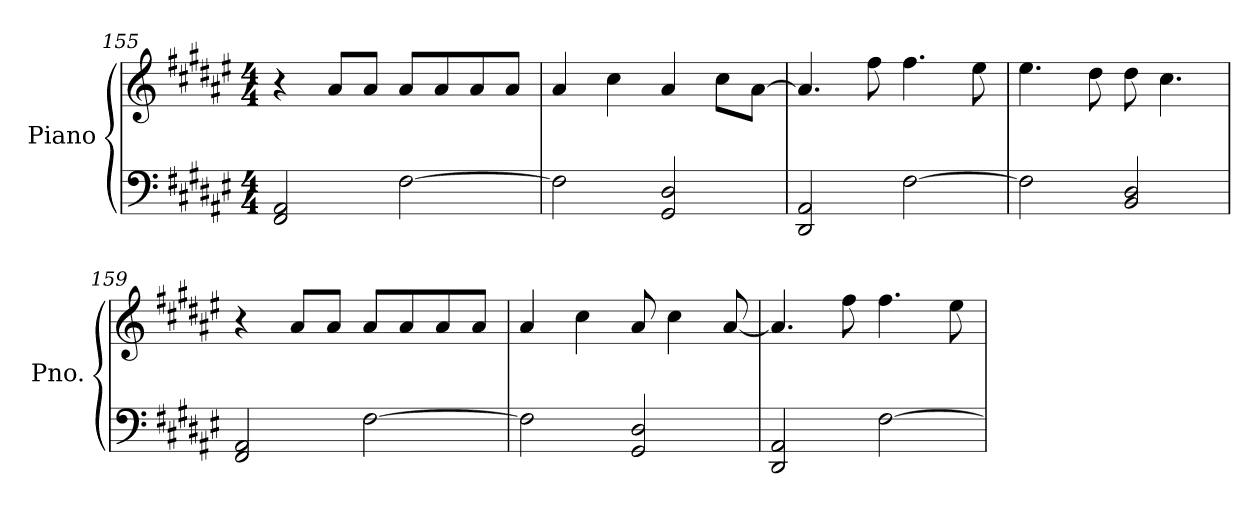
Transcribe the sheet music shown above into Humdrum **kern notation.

**kern	**kern
*part1	*part1
*staff2	*staff1
*I"Piano	*
*I'Pno.	*
*clefF4	*clefG2
*k[f#c#g#d#a#e#]	*k[f#c#g#d#a#e#]
*M4/4	*M4/4
=155	=155
2FF#/ 2AA#/	4r
.	8a#/L
.	8a#/J
[2F#\	8a#/L
.	8a#/
.	8a#/
.	8a#/J
!!LO:LB:g=z
=156	=156
2F#\]	4a#/
.	4cc#\
2GG#/ 2D#/	4a#/
.	8cc#\L
.	[8a#\J
=157	=157
2DD#/ 2AA#/	4.a#/]
.	8ff#\
[2F#\	4.ff#\
.	8ee#\
=158	=158
2F#\]	4.ee#\
.	8dd#\
2BB/ 2D#/	8dd#\
.	4.cc#\
=159	=159
2FF#/ 2AA#/	4r
.	8a#/L
.	8a#/J
[2F#\	8a#/L
.	8a#/
.	8a#/
.	8a#/J
=160	=160
2F#\]	4a#/
.	4cc#\
2GG#/ 2D#/	8a#/
.	4cc#\
.	[8a#/
=161	=161
2DD#/ 2AA#/	4.a#/]
.	8ff#\
[2F#\	4.ff#\
.	8ee#\
=	=
*-	*-
